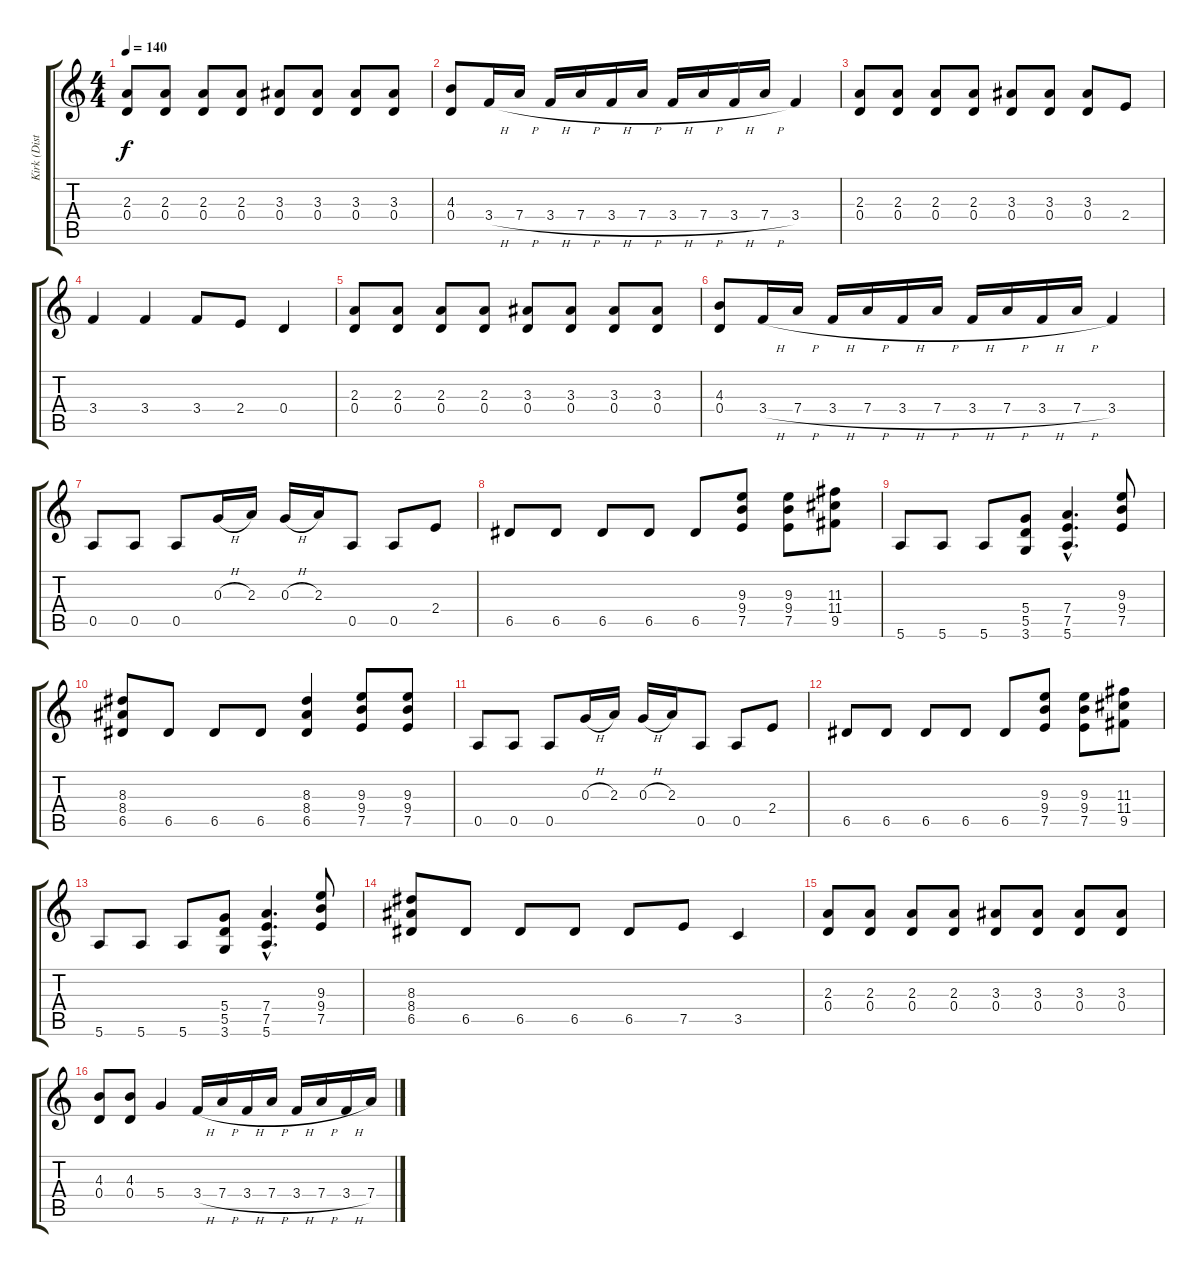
\track ("Kirk (Disto Gtr)" "Kirk (Dist") {instrument distortionguitar}
\staff {score tabs}
\tuning (E4 B3 G3 D3 A2 E2) {hide}
\ts (4 4)
\tempo 140
\clef g2
\ks c
(2.3 0.4).8{dy f} (2.3 0.4).8 (2.3 0.4).8 (2.3 0.4).8 (3.3 0.4).8 (3.3 0.4).8 (3.3 0.4).8 (3.3 0.4).8 |
(4.3 0.4).8 3.4{h}.16 7.4{h}.16 3.4{h}.16 7.4{h}.16 3.4{h}.16 7.4{h}.16 3.4{h}.16 7.4{h}.16 3.4{h}.16 7.4{h}.16 3.4.4 |
(2.3 0.4).8 (2.3 0.4).8 (2.3 0.4).8 (2.3 0.4).8 (3.3 0.4).8 (3.3 0.4).8 (3.3 0.4).8 2.4.8 |
3.4.4 3.4.4 3.4.8 2.4.8 0.4.4 |
(2.3 0.4).8 (2.3 0.4).8 (2.3 0.4).8 (2.3 0.4).8 (3.3 0.4).8 (3.3 0.4).8 (3.3 0.4).8 (3.3 0.4).8 |
(4.3 0.4).8 3.4{h}.16 7.4{h}.16 3.4{h}.16 7.4{h}.16 3.4{h}.16 7.4{h}.16 3.4{h}.16 7.4{h}.16 3.4{h}.16 7.4{h}.16 3.4.4 |
0.5.8 0.5.8 0.5.8 0.3{h}.16 2.3.16 0.3{h}.16 2.3.16 0.5.8 0.5.8 2.4.8 |
6.5.8 6.5.8 6.5.8 6.5.8 6.5.8 (9.3 9.4 7.5).8 (9.3 9.4 7.5).8 (11.3 11.4 9.5).8 |
5.6.8 5.6.8 5.6.8 (5.4 5.5 3.6).8 (7.4{hac} 7.5{hac} 5.6{hac}).4{d} (9.3 9.4 7.5).8 |
(8.3 8.4 6.5).8 6.5.8 6.5.8 6.5.8 (8.3 8.4 6.5).4 (9.3 9.4 7.5).8 (9.3 9.4 7.5).8 |
0.5.8 0.5.8 0.5.8 0.3{h}.16 2.3.16 0.3{h}.16 2.3.16 0.5.8 0.5.8 2.4.8 |
6.5.8 6.5.8 6.5.8 6.5.8 6.5.8 (9.3 9.4 7.5).8 (9.3 9.4 7.5).8 (11.3 11.4 9.5).8 |
5.6.8 5.6.8 5.6.8 (5.4 5.5 3.6).8 (7.4{hac} 7.5{hac} 5.6{hac}).4{d} (9.3 9.4 7.5).8 |
(8.3 8.4 6.5).8 6.5.8 6.5.8 6.5.8 6.5.8 7.5.8 3.5.4 |
(2.3 0.4).8 (2.3 0.4).8 (2.3 0.4).8 (2.3 0.4).8 (3.3 0.4).8 (3.3 0.4).8 (3.3 0.4).8 (3.3 0.4).8 |
(4.3 0.4).8 (4.3 0.4).8 5.4.4 3.4{h}.16 7.4{h}.16 3.4{h}.16 7.4{h}.16 3.4{h}.16 7.4{h}.16 3.4{h}.16 7.4.16
